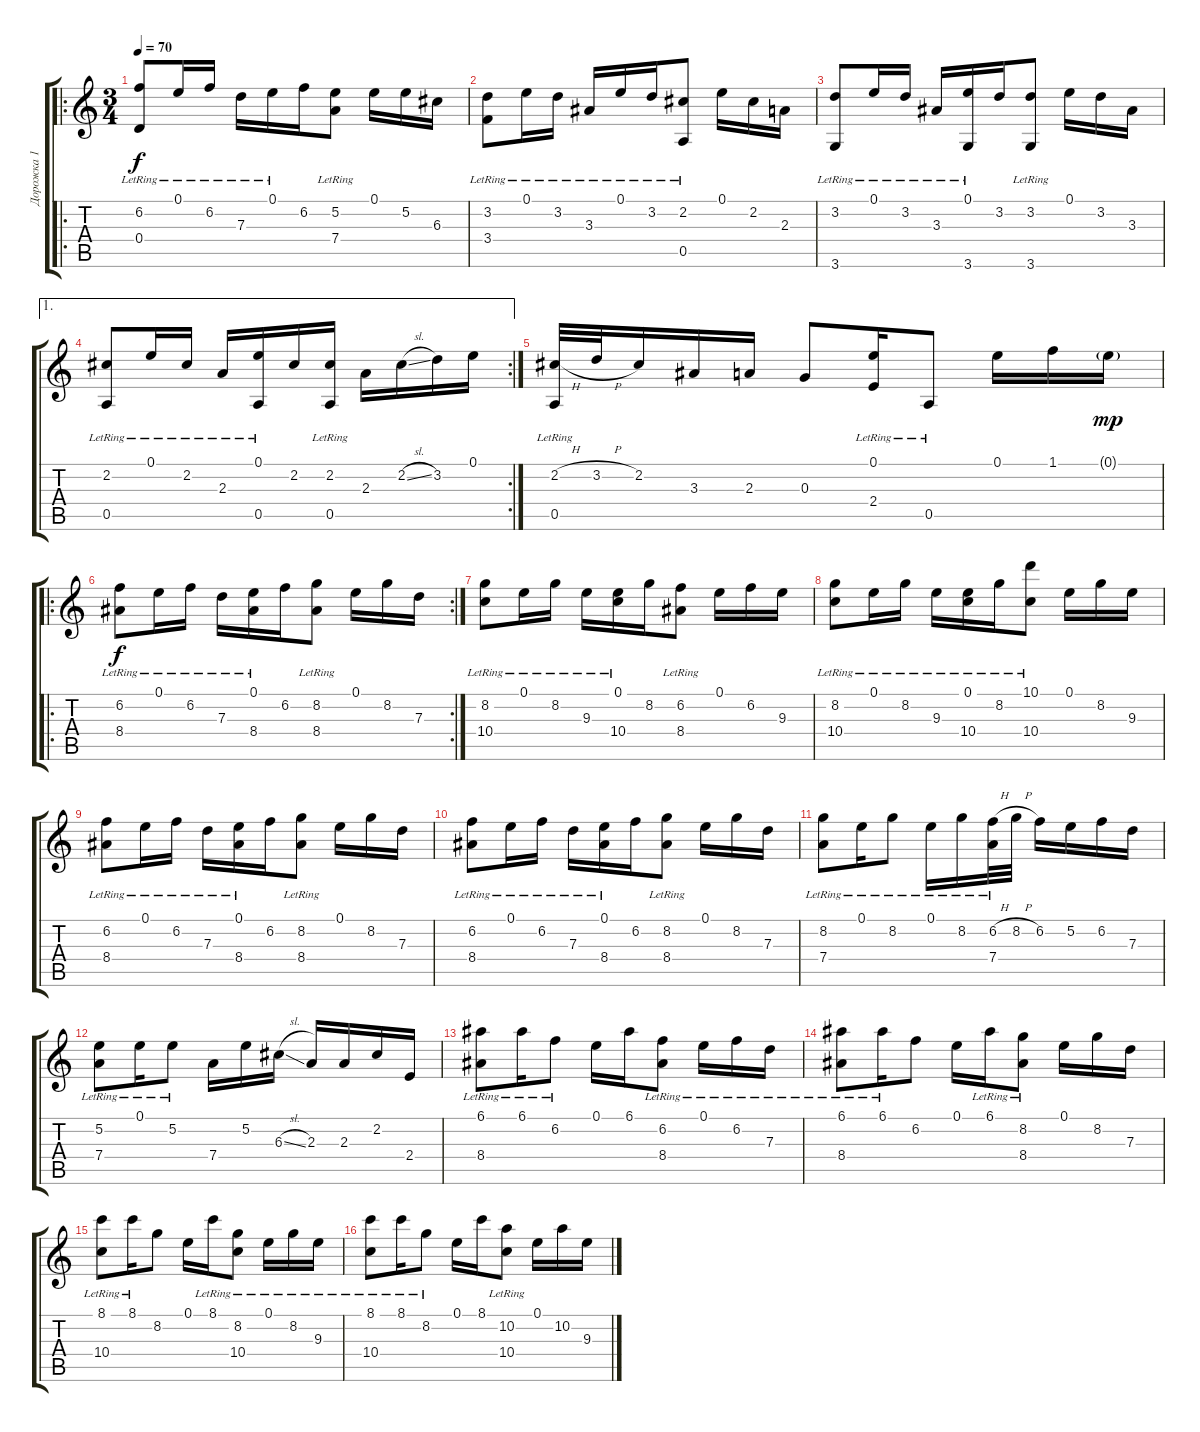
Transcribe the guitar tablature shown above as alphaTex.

\track ("Дорожка 1" "Дорожка 1") {instrument acousticguitarsteel}
\staff {score tabs}
\tuning (E4 B3 G3 D3 A2 E2) {hide}
\ro
\ts (3 4)
\tempo 70
\clef g2
\ks c
(6.2{lr} 0.4{lr}).8{dy f} 0.1{lr}.16 6.2{lr}.16 7.3{lr}.16 0.1{lr}.16 6.2.16 (5.2{lr} 7.4{lr}).8 0.1.16 5.2.16 6.3.16 |
(3.2{lr} 3.4{lr}).8 0.1{lr}.16 3.2{lr}.16 3.3{lr}.16 0.1{lr}.16 3.2{lr}.16 (2.2{lr} 0.5{lr}).8 0.1.16 2.2.16 2.3.16 |
(3.2{lr} 3.6{lr}).8 0.1{lr}.16 3.2{lr}.16 3.3{lr}.16 (0.1{lr} 3.6{lr}).16 3.2.16 (3.2{lr} 3.6{lr}).8 0.1.16 3.2.16 3.3.16 |
\ae 1
\rc 2
(2.2{lr} 0.5{lr}).8 0.1{lr}.16 2.2{lr}.16 2.3{lr}.16 (0.1{lr} 0.5{lr}).16 2.2.16 (2.2{lr} 0.5{lr}).16 2.3.16 2.2{sl}.16 3.2.16 0.1.16 |
(2.2{h} 0.5{lr}).32 3.2{h}.32 2.2.16 3.3.16 2.3.16 0.3.8 (0.1{lr} 2.4).16 0.5{lr}.8 0.1.16 1.1.16 0.1{g}.16{dy mp} |
\ro
\rc 2
(6.2{lr} 8.4{lr}).8{dy f} 0.1{lr}.16 6.2{lr}.16 7.3{lr}.16 (0.1{lr} 8.4{lr}).16 6.2.16 (8.2{lr} 8.4{lr}).8 0.1.16 8.2.16 7.3.16 |
(8.2{lr} 10.4{lr}).8 0.1{lr}.16 8.2{lr}.16 9.3{lr}.16 (0.1{lr} 10.4{lr}).16 8.2.16 (6.2{lr} 8.4{lr}).8 0.1.16 6.2.16 9.3.16 |
(8.2{lr} 10.4{lr}).8 0.1{lr}.16 8.2{lr}.16 9.3{lr}.16 (0.1{lr} 10.4{lr}).16 8.2{lr}.16 (10.1{lr} 10.4{lr}).8 0.1.16 8.2.16 9.3.16 |
(6.2{lr} 8.4{lr}).8 0.1{lr}.16 6.2{lr}.16 7.3{lr}.16 (0.1{lr} 8.4{lr}).16 6.2.16 (8.2{lr} 8.4{lr}).8 0.1.16 8.2.16 7.3.16 |
(6.2{lr} 8.4{lr}).8 0.1{lr}.16 6.2{lr}.16 7.3{lr}.16 (0.1{lr} 8.4{lr}).16 6.2.16 (8.2{lr} 8.4{lr}).8 0.1.16 8.2.16 7.3.16 |
(8.2{lr} 7.4{lr}).8 0.1{lr}.16 8.2{lr}.8 0.1{lr}.16 8.2{lr}.16 (6.2{h} 7.4{lr}).32 8.2{h}.32 6.2.16 5.2.16 6.2.16 7.3.16 |
(5.2{lr} 7.4{lr}).8 0.1{lr}.16 5.2{lr}.8 7.4.16 5.2.16 6.3{sl}.16 2.3.16 2.3.16 2.2.16 2.4.16 |
(6.1{lr} 8.4{lr}).8 6.1{lr}.16 6.2{lr}.8 0.1.16 6.1.16 (6.2{lr} 8.4{lr}).8 0.1{lr}.16 6.2{lr}.16 7.3{lr}.16 |
(6.1{lr} 8.4{lr}).8 6.1{lr}.16 6.2.8 0.1.16 6.1{lr}.16 (8.2{lr} 8.4{lr}).8 0.1.16 8.2.16 7.3.16 |
(8.1{lr} 10.4{lr}).8 8.1{lr}.16 8.2.8 0.1.16 8.1{lr}.16 (8.2{lr} 10.4{lr}).8 0.1{lr}.16 8.2{lr}.16 9.3{lr}.16 |
(8.1{lr} 10.4{lr}).8 8.1{lr}.16 8.2{lr}.8 0.1.16 8.1.16 (10.2{lr} 10.4{lr}).8 0.1.16 10.2.16 9.3.16
